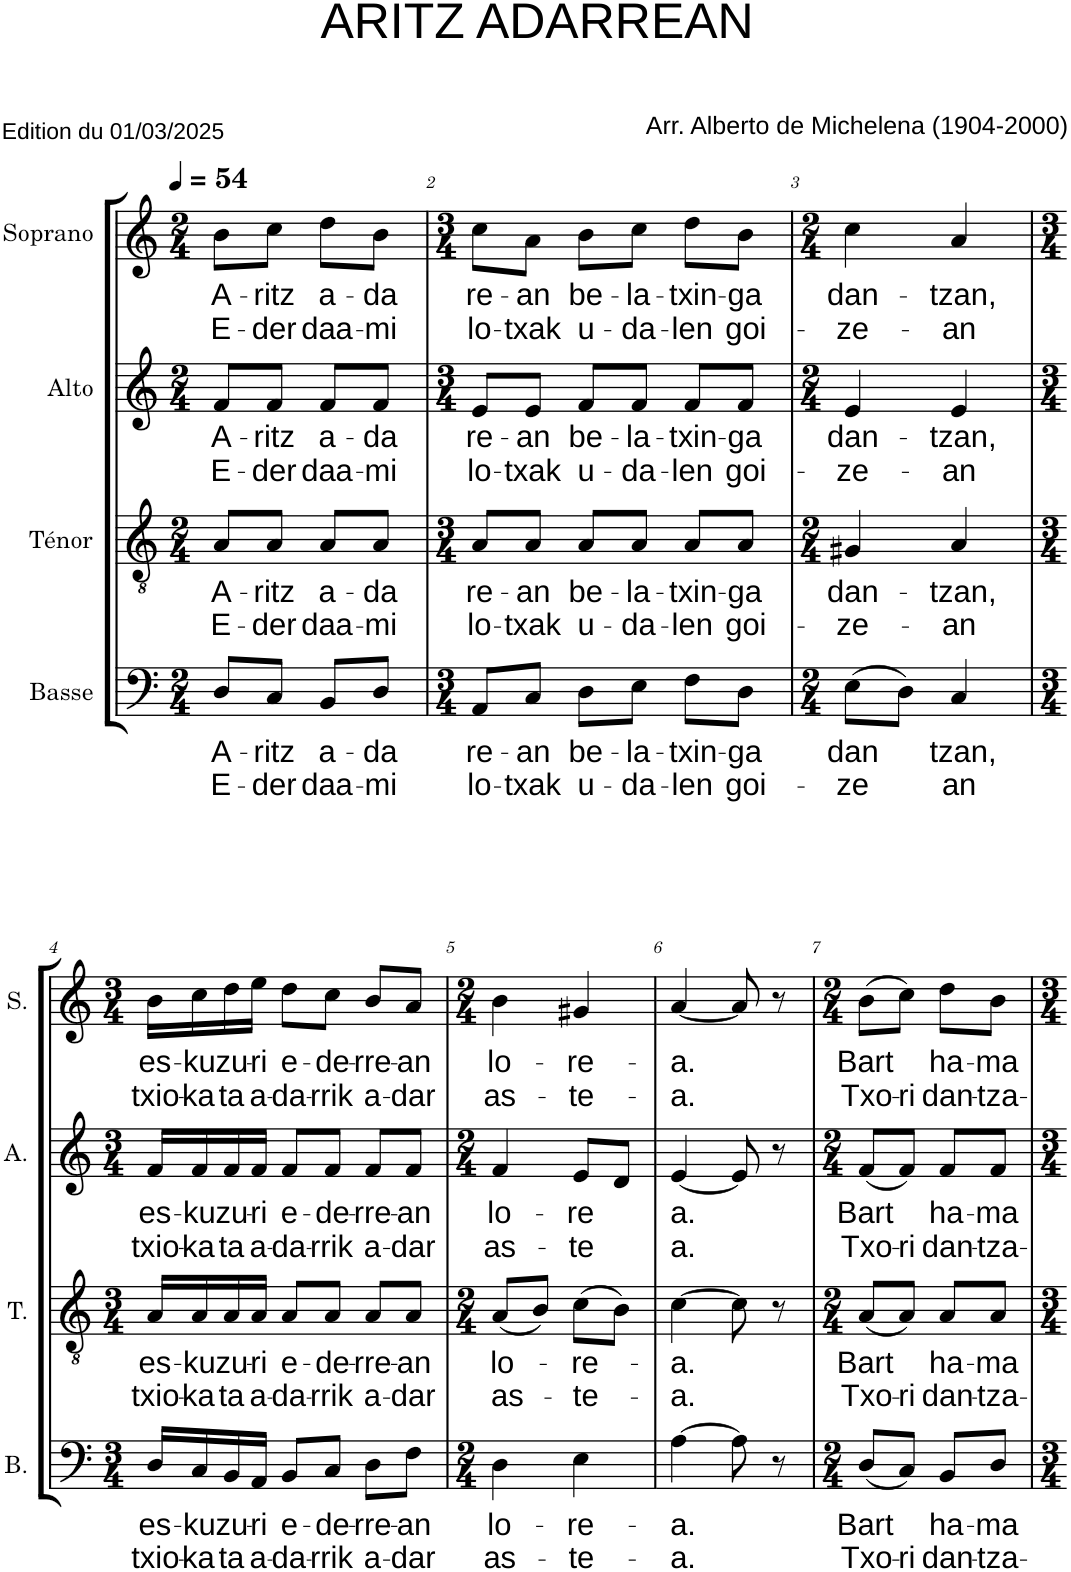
**kern	**text	**text	**kern	**text	**text	**kern	**text	**text	**kern	**text	**text
*part4	*part4	*part4	*part3	*part3	*part3	*part2	*part2	*part2	*part1	*part1	*part1
*staff4	*staff4	*staff4	*staff3	*staff3	*staff3	*staff2	*staff2	*staff2	*staff1	*staff1	*staff1
*I"Basse	*	*	*I"Ténor	*	*	*I"Alto	*	*	*I"Soprano	*	*
*I'B.	*	*	*I'T.	*	*	*I'A.	*	*	*I'S.	*	*
*clefF4	*	*	*clefGv2	*	*	*clefG2	*	*	*clefG2	*	*
*k[]	*	*	*k[]	*	*	*k[]	*	*	*k[]	*	*
*M2/4	*	*	*M2/4	*	*	*M2/4	*	*	*M2/4	*	*
*MM54	*	*	*MM54	*	*	*MM54	*	*	*MM54	*	*
=1	=1	=1	=1	=1	=1	=1	=1	=1	=1	=1	=1
!	!LO:LY:b	!LO:LY:b	!	!LO:LY:b	!LO:LY:b	!	!LO:LY:b	!LO:LY:b	!	!LO:LY:b	!LO:LY:b
8D/L	A-	E-	8A/L	A-	E-	8f/L	A-	E-	8b\L	A-	E-
!	!LO:LY:b	!LO:LY:b	!	!LO:LY:b	!LO:LY:b	!	!LO:LY:b	!LO:LY:b	!	!LO:LY:b	!LO:LY:b
8C/J	-ritz	-der	8A/J	-ritz	-der	8f/J	-ritz	-der	8cc\J	-ritz	-der
!	!LO:LY:b	!LO:LY:b	!	!LO:LY:b	!LO:LY:b	!	!LO:LY:b	!LO:LY:b	!	!LO:LY:b	!LO:LY:b
8BB/L	a-	daa-	8A/L	a-	daa-	8f/L	a-	daa-	8dd\L	a-	daa-
!	!LO:LY:b	!LO:LY:b	!	!LO:LY:b	!LO:LY:b	!	!LO:LY:b	!LO:LY:b	!	!LO:LY:b	!LO:LY:b
8D/J	-da	-mi	8A/J	-da	-mi	8f/J	-da	-mi	8b\J	-da	-mi
=2	=2	=2	=2	=2	=2	=2	=2	=2	=2	=2	=2
*M3/4	*	*	*M3/4	*	*	*M3/4	*	*	*M3/4	*	*
!	!LO:LY:b	!LO:LY:b	!	!LO:LY:b	!LO:LY:b	!	!LO:LY:b	!LO:LY:b	!	!LO:LY:b	!LO:LY:b
8AA/L	-re-	-lo-	8A/L	-re-	-lo-	8e/L	-re-	-lo-	8cc\L	-re-	-lo-
!	!LO:LY:b	!LO:LY:b	!	!LO:LY:b	!LO:LY:b	!	!LO:LY:b	!LO:LY:b	!	!LO:LY:b	!LO:LY:b
8C/J	-an	-txak	8A/J	-an	-txak	8e/J	-an	-txak	8a\J	-an	-txak
!	!LO:LY:b	!LO:LY:b	!	!LO:LY:b	!LO:LY:b	!	!LO:LY:b	!LO:LY:b	!	!LO:LY:b	!LO:LY:b
8D\L	be-	u-	8A/L	be-	u-	8f/L	be-	u-	8b\L	be-	u-
!	!LO:LY:b	!LO:LY:b	!	!LO:LY:b	!LO:LY:b	!	!LO:LY:b	!LO:LY:b	!	!LO:LY:b	!LO:LY:b
8E\J	-la-	-da-	8A/J	-la-	-da-	8f/J	-la-	-da-	8cc\J	-la-	-da-
!	!LO:LY:b	!LO:LY:b	!	!LO:LY:b	!LO:LY:b	!	!LO:LY:b	!LO:LY:b	!	!LO:LY:b	!LO:LY:b
8F\L	-txin-	-len	8A/L	-txin-	-len	8f/L	-txin-	-len	8dd\L	-txin-	-len
!	!LO:LY:b	!LO:LY:b	!	!LO:LY:b	!LO:LY:b	!	!LO:LY:b	!LO:LY:b	!	!LO:LY:b	!LO:LY:b
8D\J	-ga	goi-	8A/J	-ga	goi-	8f/J	-ga	goi-	8b\J	-ga	goi-
=3	=3	=3	=3	=3	=3	=3	=3	=3	=3	=3	=3
*M2/4	*	*	*M2/4	*	*	*M2/4	*	*	*M2/4	*	*
!	!LO:LY:b	!LO:LY:b	!	!LO:LY:b	!LO:LY:b	!	!LO:LY:b	!LO:LY:b	!	!LO:LY:b	!LO:LY:b
(8E\L	dan	-ze	4G#X/	dan-	-ze-	4e/	dan-	-ze-	4cc\	dan-	-ze-
8D\J)	.	.	.	.	.	.	.	.	.	.	.
!	!LO:LY:b	!LO:LY:b	!	!LO:LY:b	!LO:LY:b	!	!LO:LY:b	!LO:LY:b	!	!LO:LY:b	!LO:LY:b
4C/	-tzan,	-an	4A/	-tzan,	-an	4e/	-tzan,	-an	4a/	-tzan,	-an
!!LO:LB:g=z
=4	=4	=4	=4	=4	=4	=4	=4	=4	=4	=4	=4
*M3/4	*	*	*M3/4	*	*	*M3/4	*	*	*M3/4	*	*
!	!LO:LY:b	!LO:LY:b	!	!LO:LY:b	!LO:LY:b	!	!LO:LY:b	!LO:LY:b	!	!LO:LY:b	!LO:LY:b
16D/LL	es-	txio-	16A/LL	es-	txio-	16f/LL	es-	txio-	16b\LL	es-	txio-
!	!LO:LY:b	!LO:LY:b	!	!LO:LY:b	!LO:LY:b	!	!LO:LY:b	!LO:LY:b	!	!LO:LY:b	!LO:LY:b
16C/	-ku	-ka	16A/	-ku	-ka	16f/	-ku	-ka	16cc\	-ku	-ka
!	!LO:LY:b	!LO:LY:b	!	!LO:LY:b	!LO:LY:b	!	!LO:LY:b	!LO:LY:b	!	!LO:LY:b	!LO:LY:b
16BB/	zu-	ta	16A/	zu-	ta	16f/	zu-	ta	16dd\	zu-	ta
!	!LO:LY:b	!LO:LY:b	!	!LO:LY:b	!LO:LY:b	!	!LO:LY:b	!LO:LY:b	!	!LO:LY:b	!LO:LY:b
16AA/JJ	-ri	a-	16A/JJ	-ri	a-	16f/JJ	-ri	a-	16ee\JJ	-ri	a-
!	!LO:LY:b	!LO:LY:b	!	!LO:LY:b	!LO:LY:b	!	!LO:LY:b	!LO:LY:b	!	!LO:LY:b	!LO:LY:b
8BB/L	e-	-da-	8A/L	e-	-da-	8f/L	e-	-da-	8dd\L	e-	-da-
!	!LO:LY:b	!LO:LY:b	!	!LO:LY:b	!LO:LY:b	!	!LO:LY:b	!LO:LY:b	!	!LO:LY:b	!LO:LY:b
8C/J	-de-	-rrik	8A/J	-de-	-rrik	8f/J	-de-	-rrik	8cc\J	-de-	-rrik
!	!LO:LY:b	!LO:LY:b	!	!LO:LY:b	!LO:LY:b	!	!LO:LY:b	!LO:LY:b	!	!LO:LY:b	!LO:LY:b
8D\L	-rre-	a-	8A/L	-rre-	a-	8f/L	-rre-	a-	8b/L	-rre-	a-
!	!LO:LY:b	!LO:LY:b	!	!LO:LY:b	!LO:LY:b	!	!LO:LY:b	!LO:LY:b	!	!LO:LY:b	!LO:LY:b
8F\J	-an	-dar	8A/J	-an	-dar	8f/J	-an	-dar	8a/J	-an	-dar
=5	=5	=5	=5	=5	=5	=5	=5	=5	=5	=5	=5
*M2/4	*	*	*M2/4	*	*	*M2/4	*	*	*M2/4	*	*
!	!LO:LY:b	!LO:LY:b	!	!LO:LY:b	!LO:LY:b	!	!LO:LY:b	!LO:LY:b	!	!LO:LY:b	!LO:LY:b
4D\	lo-	as-	(8A/L	lo-	as-	4f/	lo-	as-	4b\	lo-	as-
.	.	.	8B/J)	.	.	.	.	.	.	.	.
!	!LO:LY:b	!LO:LY:b	!	!LO:LY:b	!LO:LY:b	!	!LO:LY:b	!LO:LY:b	!	!LO:LY:b	!LO:LY:b
4E\	-re-	-te-	(8c\L	-re-	-te-	8e/L	-re	-te	4g#X/	-re-	-te-
.	.	.	8B\J)	.	.	8d/J	.	.	.	.	.
=6	=6	=6	=6	=6	=6	=6	=6	=6	=6	=6	=6
!	!LO:LY:b	!LO:LY:b	!	!LO:LY:b	!LO:LY:b	!	!LO:LY:b	!LO:LY:b	!	!LO:LY:b	!LO:LY:b
[4A\	-a.	-a.	[4c\	-a.	-a.	[4e/	-a.	-a.	[4a/	-a.	-a.
8A\]	.	.	8c\]	.	.	8e/]	.	.	8a/]	.	.
8r	.	.	8r	.	.	8r	.	.	8r	.	.
=7	=7	=7	=7	=7	=7	=7	=7	=7	=7	=7	=7
*M2/4	*	*	*M2/4	*	*	*M2/4	*	*	*M2/4	*	*
!	!LO:LY:b	!LO:LY:b	!	!LO:LY:b	!LO:LY:b	!	!LO:LY:b	!LO:LY:b	!	!LO:LY:b	!LO:LY:b
(8D/L	Bart	Txo-	(8A/L	Bart	Txo-	(8f/L	Bart	Txo-	(8b\L	Bart	Txo-
!	!	!LO:LY:b	!	!	!LO:LY:b	!	!	!LO:LY:b	!	!	!LO:LY:b
8C/J)	.	-ri	8A/J)	.	-ri	8f/J)	.	-ri	8cc\J)	.	-ri
!	!LO:LY:b	!LO:LY:b	!	!LO:LY:b	!LO:LY:b	!	!LO:LY:b	!LO:LY:b	!	!LO:LY:b	!LO:LY:b
8BB/L	ha-	dan-	8A/L	ha-	dan-	8f/L	ha-	dan-	8dd\L	ha-	dan-
!	!LO:LY:b	!LO:LY:b	!	!LO:LY:b	!LO:LY:b	!	!LO:LY:b	!LO:LY:b	!	!LO:LY:b	!LO:LY:b
8D/J	-ma	-tza-	8A/J	-ma	-tza-	8f/J	-ma	-tza-	8b\J	-ma	-tza-
=	=	=	=	=	=	=	=	=	=	=	=
*-	*-	*-	*-	*-	*-	*-	*-	*-	*-	*-	*-
